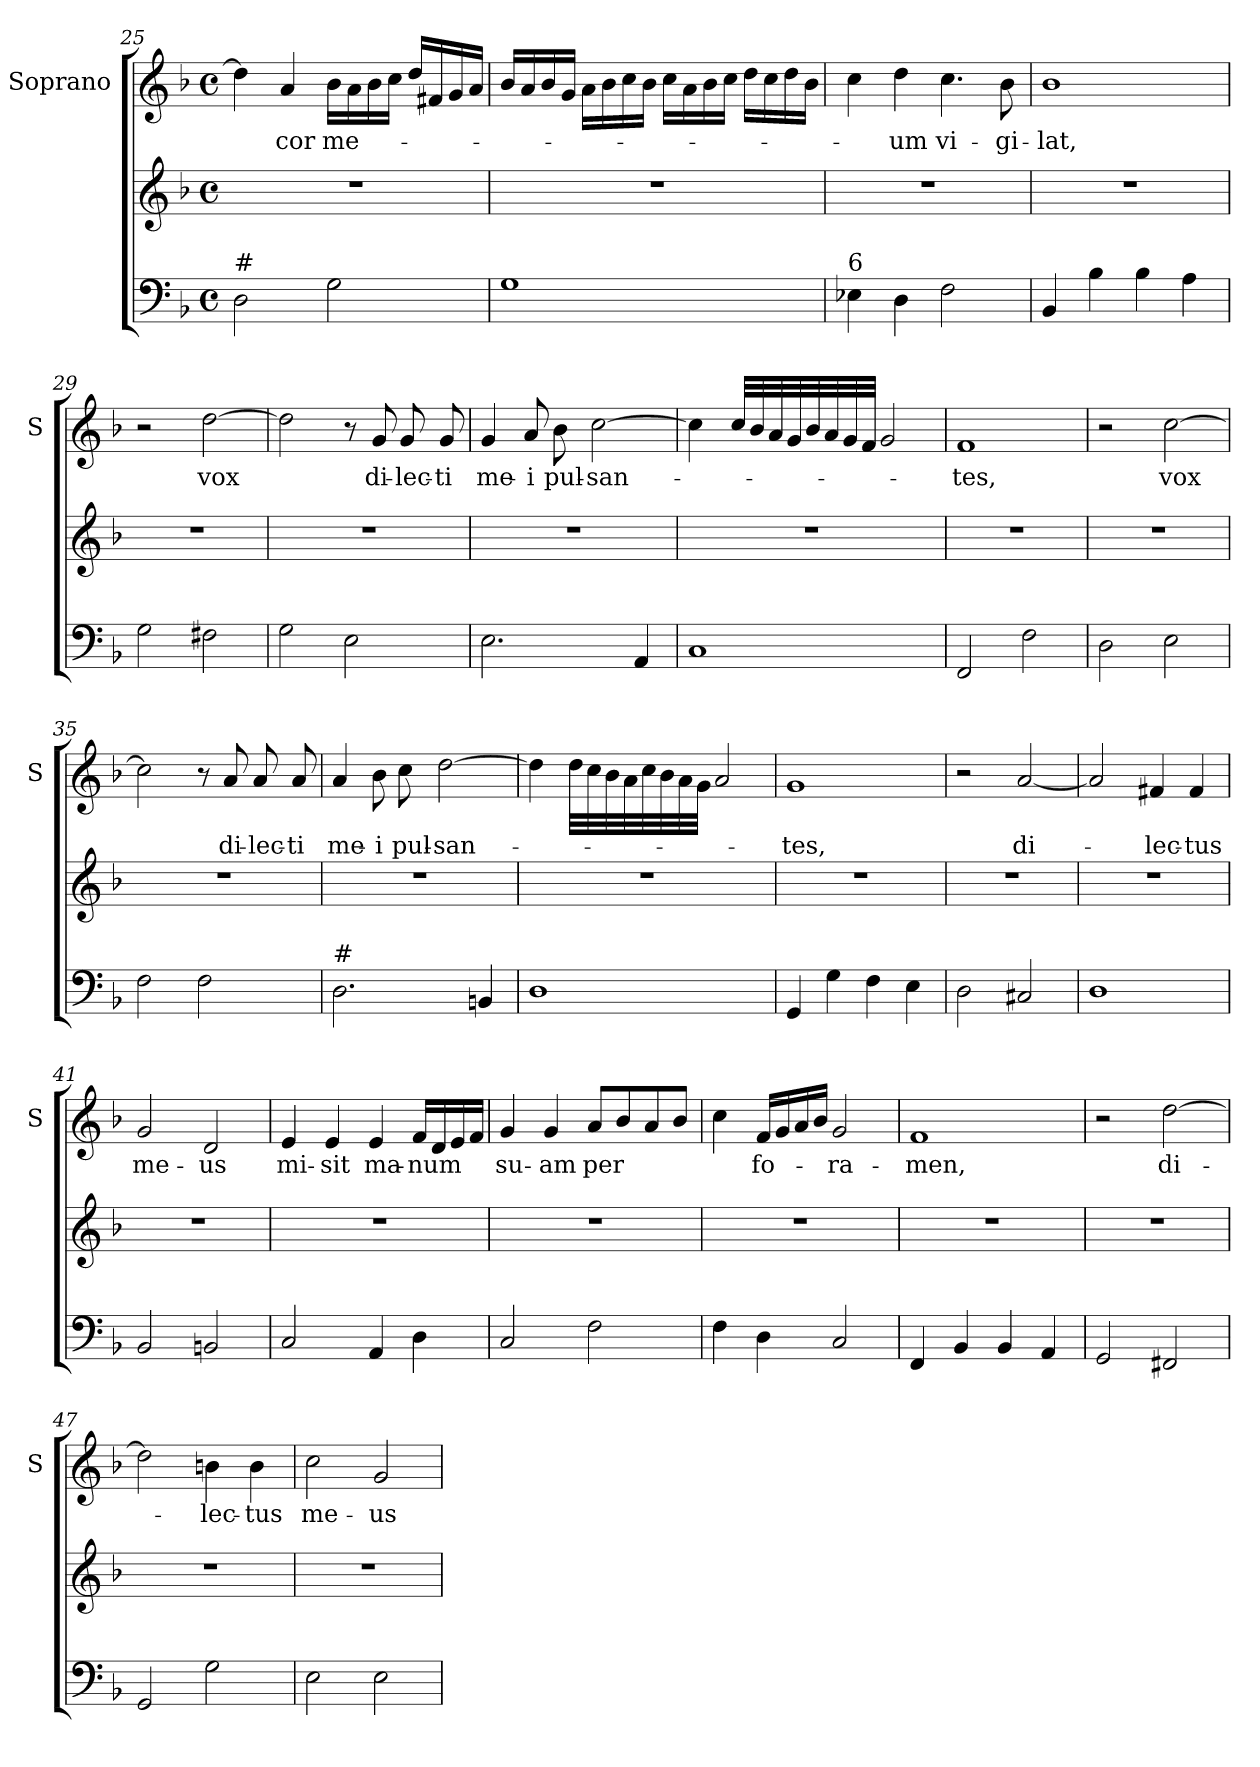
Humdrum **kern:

**kern	**kern	**kern	**text
*part2	*part2	*part1	*part1
*staff3	*staff2	*staff1	*staff1
*	*	*I"Soprano	*
*	*	*I'S	*
*clefF4	*clefG2	*clefG2	*
*k[b-]	*k[b-]	*k[b-]	*
*F:	*F:	*F:	*
*M4/4	*M4/4	*M4/4	*
*met(c)	*met(c)	*met(c)	*
=25	=25	=25	=25
!LO:TX:a:t=#	!	!	!
2D\	1r	4dd\]	.
!	!	!	!LO:LY:b
.	.	4a/	cor
!	!	!	!LO:LY:b
2G\	.	16b-\LL	me-
.	.	16a\	.
.	.	16b-\	.
.	.	16cc\JJ	.
.	.	16dd/LL	.
.	.	16f#X/	.
.	.	16g/	.
.	.	16a/JJ	.
=26	=26	=26	=26
1G	1r	16b-/LL	.
.	.	16a/	.
.	.	16b-/	.
.	.	16g/JJ	.
.	.	16a\LL	.
.	.	16b-\	.
.	.	16cc\	.
.	.	16b-\JJ	.
.	.	16cc\LL	.
.	.	16a\	.
.	.	16b-\	.
.	.	16cc\JJ	.
.	.	16dd\LL	.
.	.	16cc\	.
.	.	16dd\	.
.	.	16b-\JJ	.
=27	=27	=27	=27
!LO:TX:a:t=6	!	!	!
4E-X\	1r	4cc\	.
!	!	!	!LO:LY:b
4D\	.	4dd\	-um
!	!	!	!LO:LY:b
2F\	.	4.cc\	vi-
!	!	!	!LO:LY:b
.	.	8b-\	-gi-
!!LO:LB:g=z
=28	=28	=28	=28
!	!	!	!LO:LY:b
4BB-/	1r	1b-	-lat,
4B-\	.	.	.
4B-\	.	.	.
4A\	.	.	.
=29	=29	=29	=29
2G\	1r	2r	.
!	!	!	!LO:LY:b
2F#X\	.	[2dd\	vox
=30	=30	=30	=30
2G\	1r	2dd\]	.
2E\	.	8r	.
!	!	!	!LO:LY:b
.	.	8g/	di-
!	!	!	!LO:LY:b
.	.	8g/	-lec-
!	!	!	!LO:LY:b
.	.	8g/	-ti
=31	=31	=31	=31
!	!	!	!LO:LY:b
2.E\	1r	4g/	me-
!	!	!	!LO:LY:b
.	.	8a/	-i
!	!	!	!LO:LY:b
.	.	8b-\	pul-
!	!	!	!LO:LY:b
.	.	[2cc\	-san-
4AA/	.	.	.
=32	=32	=32	=32
1C	1r	4cc\]	.
.	.	32cc/LLL	.
.	.	32b-/	.
.	.	32a/	.
.	.	32g/	.
.	.	32b-/	.
.	.	32a/	.
.	.	32g/	.
.	.	32f/JJJ	.
.	.	2g/	.
!!LO:PB:g=z
=33	=33	=33	=33
!	!	!	!LO:LY:b
2FF/	1r	1f	-tes,
2F\	.	.	.
=34	=34	=34	=34
2D\	1r	2r	.
!	!	!	!LO:LY:b
2E\	.	[2cc\	vox
=35	=35	=35	=35
2F\	1r	2cc\]	.
2F\	.	8r	.
!	!	!	!LO:LY:b
.	.	8a/	di-
!	!	!	!LO:LY:b
.	.	8a/	-lec-
!	!	!	!LO:LY:b
.	.	8a/	-ti
=36	=36	=36	=36
!LO:TX:a:t=#	!	!	!
!	!	!	!LO:LY:b
2.D\	1r	4a/	me-
!	!	!	!LO:LY:b
.	.	8b-\	-i
!	!	!	!LO:LY:b
.	.	8cc\	pul-
!	!	!	!LO:LY:b
.	.	[2dd\	-san-
4BBn/	.	.	.
=37	=37	=37	=37
1D	1r	4dd\]	.
.	.	32dd\LLL	.
.	.	32cc\	.
.	.	32b-\	.
.	.	32a\	.
.	.	32cc\	.
.	.	32b-\	.
.	.	32a\	.
.	.	32g\JJJ	.
.	.	2a/	.
!!LO:LB:g=z
=38	=38	=38	=38
!	!	!	!LO:LY:b
4GG/	1r	1g	-tes,
4G\	.	.	.
4F\	.	.	.
4E\	.	.	.
=39	=39	=39	=39
2D\	1r	2r	.
!	!	!	!LO:LY:b
2C#X/	.	[2a/	di-
=40	=40	=40	=40
1D	1r	2a/]	.
!	!	!	!LO:LY:b
.	.	4f#X/	-lec-
!	!	!	!LO:LY:b
.	.	4f#/	-tus
=41	=41	=41	=41
!	!	!	!LO:LY:b
2BB-/	1r	2g/	me-
!	!	!	!LO:LY:b
2BBn/	.	2d/	-us
=42	=42	=42	=42
!	!	!	!LO:LY:b
2C/	1r	4e/	mi-
!	!	!	!LO:LY:b
.	.	4e/	-sit
!	!	!	!LO:LY:b
4AA/	.	4e/	ma-
!	!	!	!LO:LY:b
4D\	.	16f/LL	-num
.	.	16d/	.
.	.	16e/	.
.	.	16f/JJ	.
=43	=43	=43	=43
!	!	!	!LO:LY:b
2C/	1r	4g/	su-
!	!	!	!LO:LY:b
.	.	4g/	-am
!	!	!	!LO:LY:b
2F\	.	8a/L	per
.	.	8b-/	.
.	.	8a/	.
.	.	8b-/J	.
!!LO:LB:g=z
=44	=44	=44	=44
4F\	1r	4cc\	.
!	!	!	!LO:LY:b
4D\	.	16f/LL	fo-
.	.	16g/	.
.	.	16a/	.
.	.	16b-/JJ	.
!	!	!	!LO:LY:b
2C/	.	2g/	-ra-
=45	=45	=45	=45
!	!	!	!LO:LY:b
4FF/	1r	1f	-men,
4BB-/	.	.	.
4BB-/	.	.	.
4AA/	.	.	.
=46	=46	=46	=46
2GG/	1r	2r	.
!	!	!	!LO:LY:b
2FF#X/	.	[2dd\	di-
=47	=47	=47	=47
2GG/	1r	2dd\]	.
!	!	!	!LO:LY:b
2G\	.	4bn\	-lec-
!	!	!	!LO:LY:b
.	.	4b\	-tus
=48	=48	=48	=48
!	!	!	!LO:LY:b
2E\	1r	2cc\	me-
!	!	!	!LO:LY:b
2E\	.	2g/	-us
=	=	=	=
*-	*-	*-	*-
